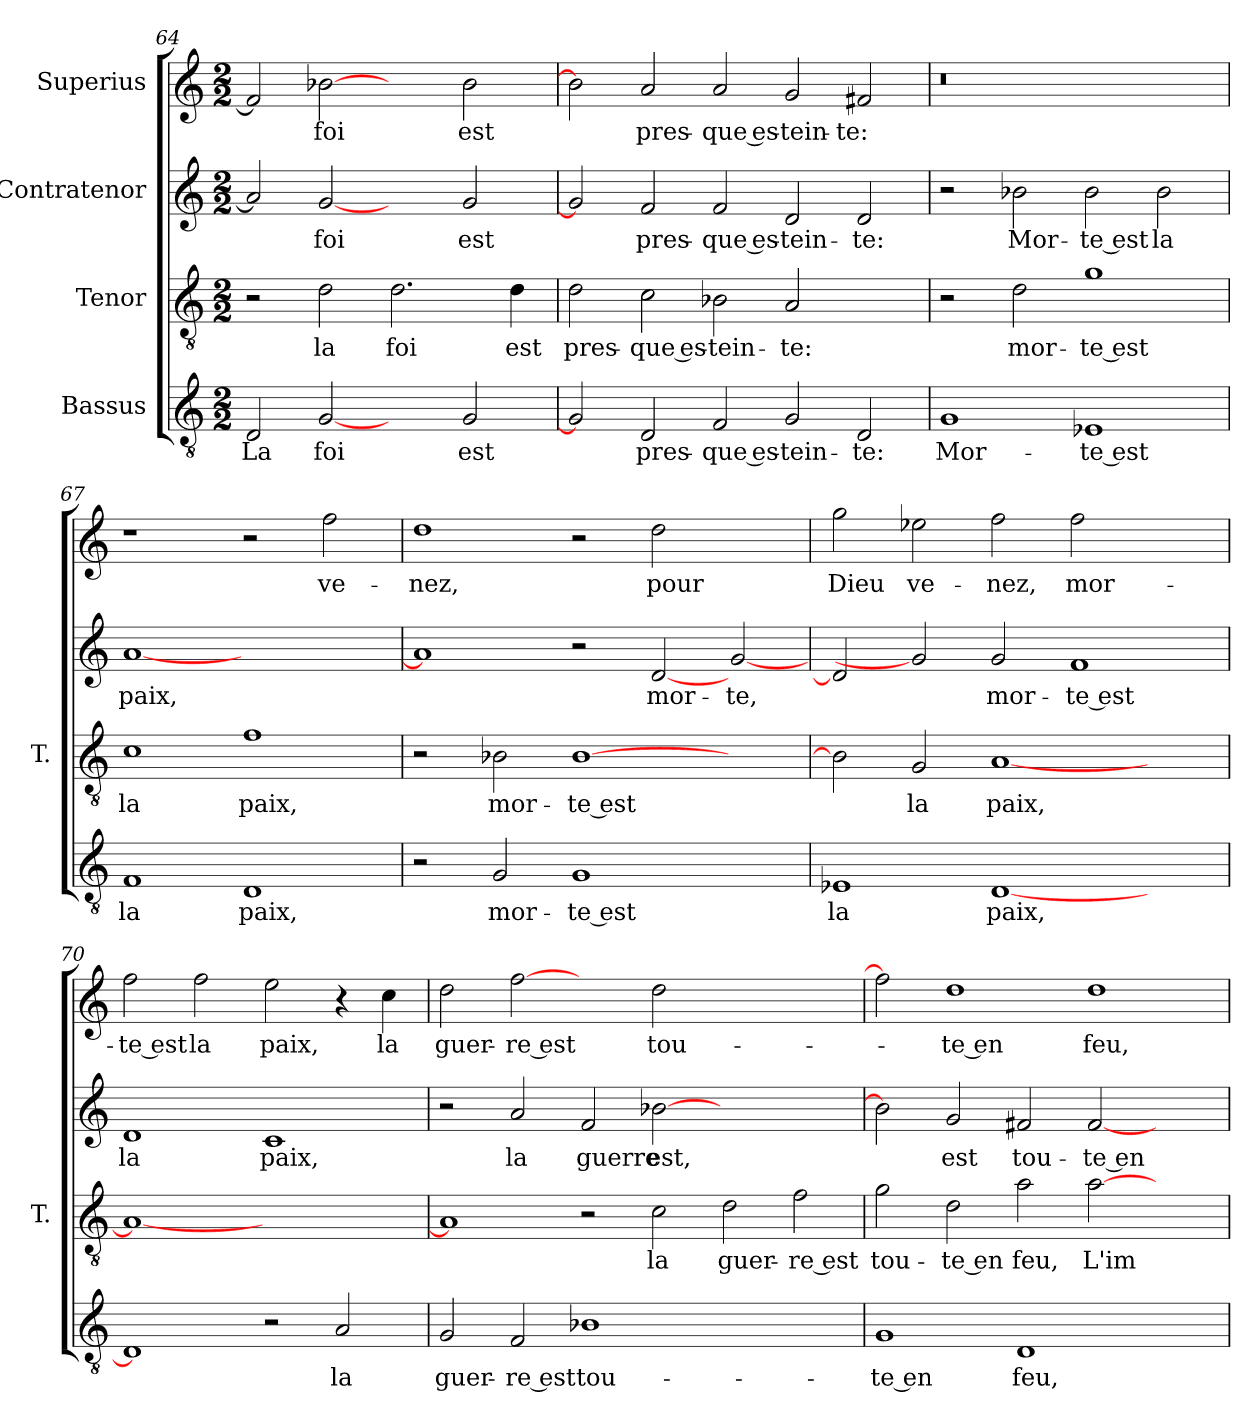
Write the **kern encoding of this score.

**kern	**text	**kern	**text	**kern	**text	**kern	**text
*part4	*part4	*part3	*part3	*part2	*part2	*part1	*part1
*staff4	*staff4	*staff3	*staff3	*staff2	*staff2	*staff1	*staff1
*I"Bassus	*	*I"Tenor	*	*I"Contratenor	*	*I"Superius	*
*	*	*I'T.	*	*	*	*	*
*clefGv2	*	*clefGv2	*	*clefG2	*	*clefG2	*
*ITrd7c12	*	*ITrd7c12	*	*	*	*	*
*k[]	*	*k[]	*	*k[]	*	*k[]	*
*C:	*	*C:	*	*C:	*	*C:	*
*M2/2	*	*M2/2	*	*M2/2	*	*M2/2	*
=64	=64	=64	=64	=64	=64	=64	=64
2DD/	La	2r	.	2a/]	.	2f/]	.
[2GG/	foi	2D\	la	[2g/	foi	[2b-X\	foi
2ryy	.	2.D\	foi	2ryy	.	2ryy	.
2GG/	est	.	.	2g/	est	2b-\	est
.	.	4D\	est	.	.	.	.
=65	=65	=65	=65	=65	=65	=65	=65
2GG/]	.	2D\	pres-	2g/]	.	2b-\]	.
2DD/	pres-	2C\	-que es-	2f/	pres-	2a/	pres-
2FF/	-que es-	2BB-X\	-tein-	2f/	-que es-	2a/	-que es-
2GG/	-tein-	2AA/	-te:	2d/	-tein-	2g/	-tein-
2DD/	-te:	2ryy	.	2d/	-te:	2f#X/	-te:
!!LO:LB:g=z
=66	=66	=66	=66	=66	=66	=66	=66
!	!	!	!	!	!	!LO:N:vis=0	!
1GG/	Mor-	2r	.	2r	.	1r	.
.	.	2D\	mor-	2b-X\	Mor-	.	.
1EE-X/	-te est	1G\	-te est	2b-\	-te est	1ryy	.
.	.	.	.	2b-\	la	.	.
=67	=67	=67	=67	=67	=67	=67	=67
1FF/	la	1C\	la	[1a/	paix,	1r	.
1DD/	paix,	1F\	paix,	1ryy	.	2r	.
.	.	.	.	.	.	2ff\	ve-
=68	=68	=68	=68	=68	=68	=68	=68
2r	.	2r	.	1a/]	.	1dd\	-nez,
2GG/	mor-	2BB-X\	mor-	.	.	.	.
1GG/	-te est	[1BB-\	-te est	2r	.	2r	.
.	.	.	.	[2d/	mor-	2dd\	pour
2ryy	.	2ryy	.	[2g/	-te,	2ryy	.
=69	=69	=69	=69	=69	=69	=69	=69
1EE-X/	la	2BB-\]	.	2d/]	.	2gg\	Dieu
.	.	2GG/	la	2g/]	.	2ee-X\	ve-
[1DD/	paix,	[1AA/	paix,	2g/	mor-	2ff\	-nez,
.	.	.	.	1f/	-te est	2ff\	mor-
2ryy	.	2ryy	.	.	.	2ryy	.
!!LO:LB:g=z
=70	=70	=70	=70	=70	=70	=70	=70
1DD/]	.	1AA/_	.	1d/	la	2ff\	-te est
.	.	.	.	.	.	2ff\	la
2r	.	1ryy	.	1c/	paix,	2ee\	paix,
2AA/	la	.	.	.	.	4r	.
.	.	.	.	.	.	4cc\	la
=71	=71	=71	=71	=71	=71	=71	=71
2GG/	guer-	1AA/]	.	2r	.	2dd\	guer-
2FF/	-re est	.	.	2a/	la	[2ff\	-re est
1BB-X\	tou-	2r	.	2f/	guerre	2ryy	.
.	.	2C\	la	[2b-X\	est,	2dd\	tou-
1ryy	.	2D\	guer-	1ryy	.	1ryy	.
.	.	2F\	-re est	.	.	.	.
=72	=72	=72	=72	=72	=72	=72	=72
1GG/	-te en	2G\	tou-	2b-\]	.	2ff\]	.
.	.	2D\	-te en	2g/	est	1dd\	-te en
1DD/	feu,	2A\	feu,	2f#X/	tou-	.	.
.	.	[2A\	L'im-	[2f#/	-te en	1dd\	feu,
2ryy	.	2ryy	.	2ryy	.	.	.
=	=	=	=	=	=	=	=
*-	*-	*-	*-	*-	*-	*-	*-
